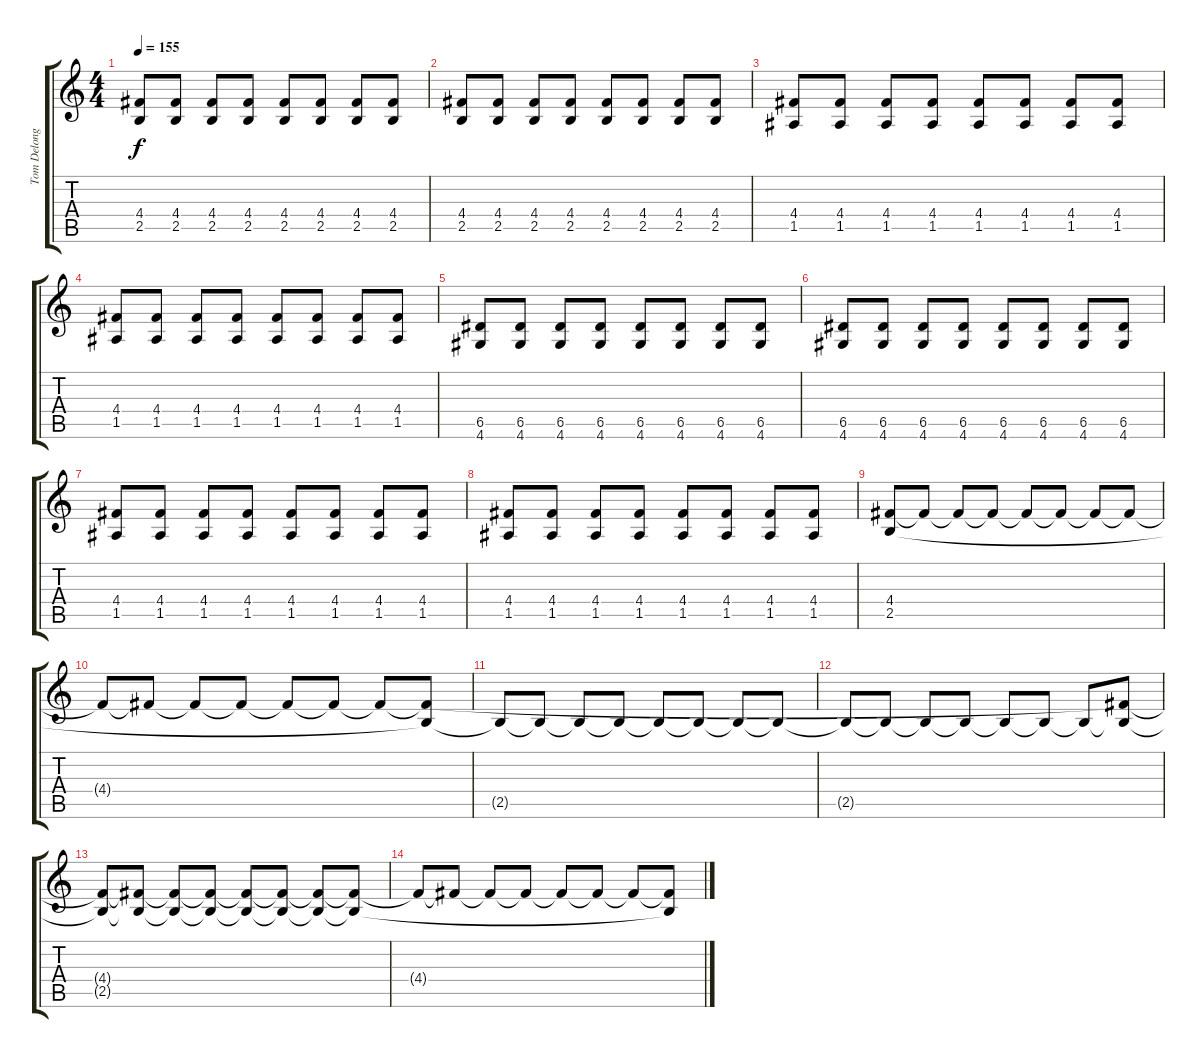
\track ("Tom Delonge - Distortion Guitar" "Tom Delong") {instrument distortionguitar}
\staff {score tabs}
\tuning (E4 B3 G3 D3 A2 E2) {hide}
\ts (4 4)
\tempo 155
\clef g2
\ks c
(4.4 2.5).8{dy f} (4.4 2.5).8 (4.4 2.5).8 (4.4 2.5).8 (4.4 2.5).8 (4.4 2.5).8 (4.4 2.5).8 (4.4 2.5).8 |
(4.4 2.5).8 (4.4 2.5).8 (4.4 2.5).8 (4.4 2.5).8 (4.4 2.5).8 (4.4 2.5).8 (4.4 2.5).8 (4.4 2.5).8 |
(4.4 1.5).8 (4.4 1.5).8 (4.4 1.5).8 (4.4 1.5).8 (4.4 1.5).8 (4.4 1.5).8 (4.4 1.5).8 (4.4 1.5).8 |
(4.4 1.5).8 (4.4 1.5).8 (4.4 1.5).8 (4.4 1.5).8 (4.4 1.5).8 (4.4 1.5).8 (4.4 1.5).8 (4.4 1.5).8 |
(6.5 4.6).8 (6.5 4.6).8 (6.5 4.6).8 (6.5 4.6).8 (6.5 4.6).8 (6.5 4.6).8 (6.5 4.6).8 (6.5 4.6).8 |
(6.5 4.6).8 (6.5 4.6).8 (6.5 4.6).8 (6.5 4.6).8 (6.5 4.6).8 (6.5 4.6).8 (6.5 4.6).8 (6.5 4.6).8 |
(4.4 1.5).8 (4.4 1.5).8 (4.4 1.5).8 (4.4 1.5).8 (4.4 1.5).8 (4.4 1.5).8 (4.4 1.5).8 (4.4 1.5).8 |
(4.4 1.5).8 (4.4 1.5).8 (4.4 1.5).8 (4.4 1.5).8 (4.4 1.5).8 (4.4 1.5).8 (4.4 1.5).8 (4.4 1.5).8 |
(4.4 2.5).8 4.4{t}.8 4.4{t}.8 4.4{t}.8 4.4{t}.8 4.4{t}.8 4.4{t}.8 4.4{t}.8 |
4.4{t}.8 4.4{t}.8 4.4{t}.8 4.4{t}.8 4.4{t}.8 4.4{t}.8 4.4{t}.8 (4.4{t} 2.5{t}).8 |
2.5{t}.8 2.5{t}.8 2.5{t}.8 2.5{t}.8 2.5{t}.8 2.5{t}.8 2.5{t}.8 2.5{t}.8 |
2.5{t}.8 2.5{t}.8 2.5{t}.8 2.5{t}.8 2.5{t}.8 2.5{t}.8 2.5{t}.8 (4.4{t} 2.5{t}).8 |
(4.4{t} 2.5{t}).8 (4.4{t} 2.5{t}).8 (4.4{t} 2.5{t}).8 (4.4{t} 2.5{t}).8 (4.4{t} 2.5{t}).8 (4.4{t} 2.5{t}).8 (4.4{t} 2.5{t}).8 (4.4{t} 2.5{t}).8 |
4.4{t}.8 4.4{t}.8 4.4{t}.8 4.4{t}.8 4.4{t}.8 4.4{t}.8 4.4{t}.8 (4.4{t} 2.5{t}).8
